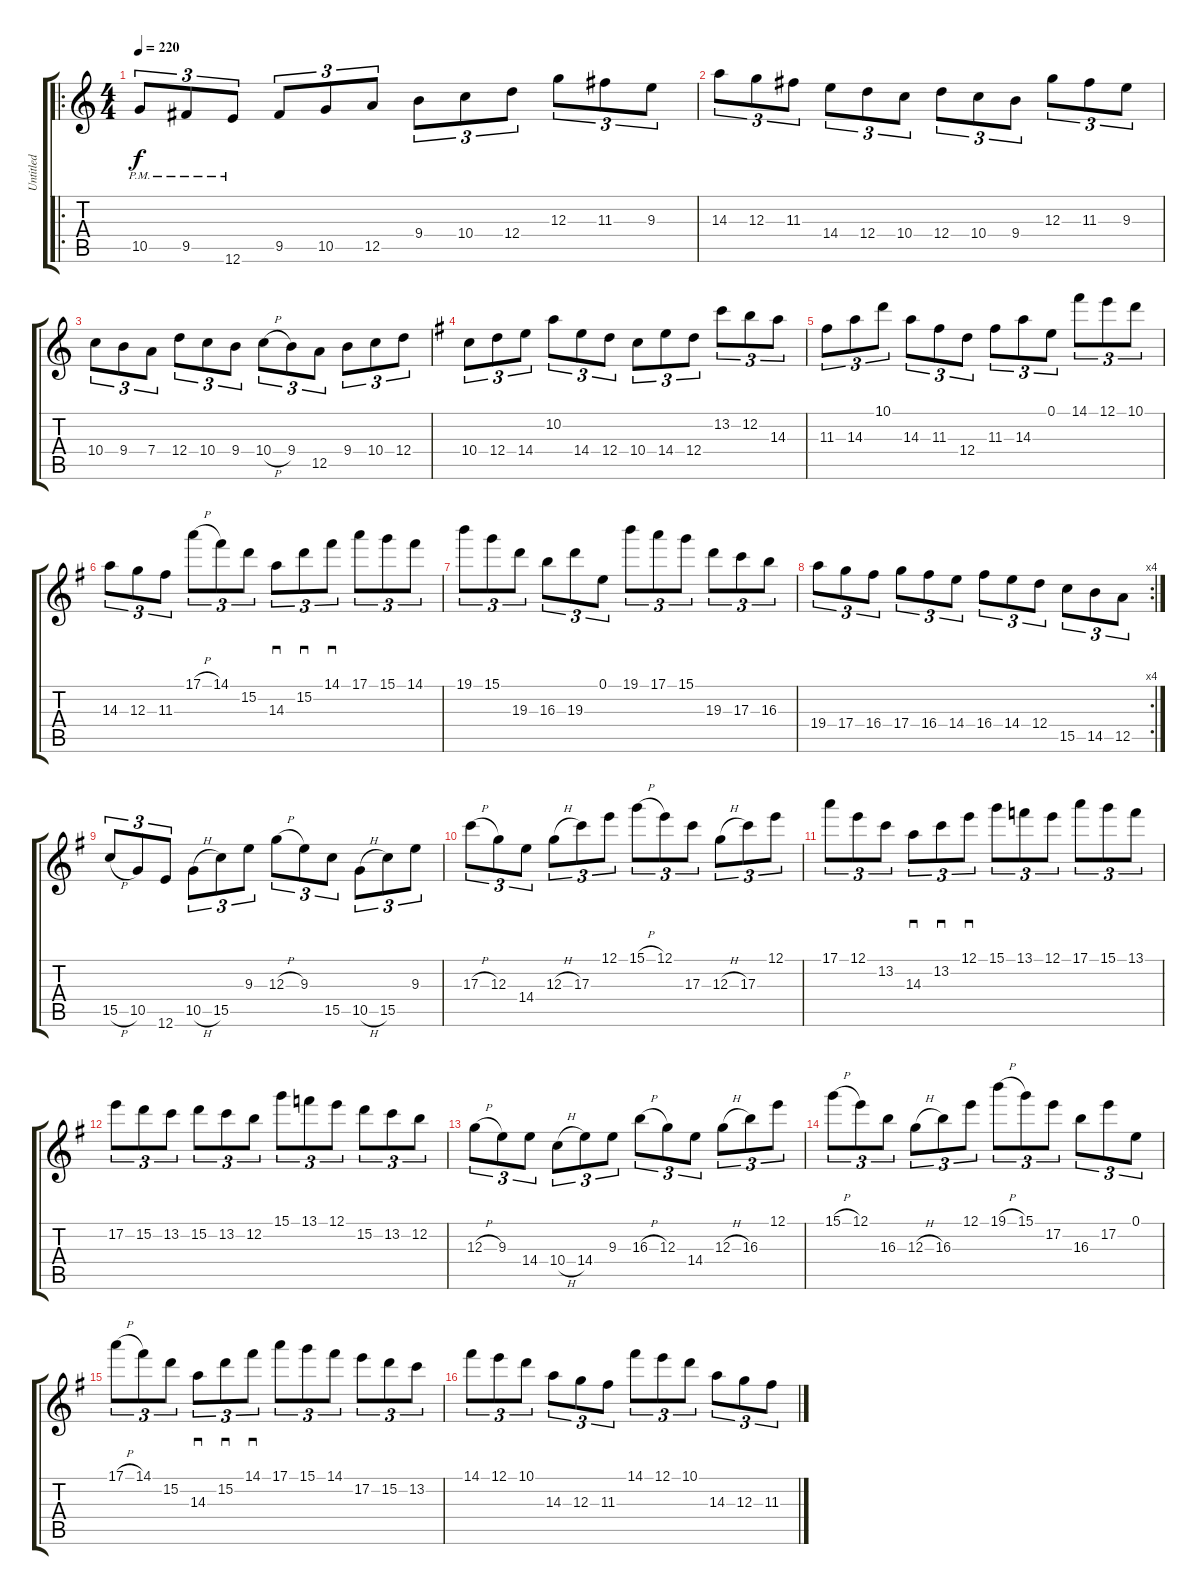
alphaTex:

\track ("Untitled" "Untitled") {instrument overdrivenguitar}
\staff {score tabs}
\tuning (E4 B3 G3 D3 A2 E2) {hide}
\ro
\ts (4 4)
\tempo 220
\clef g2
\ks c
10.5{pm}.8{tu (3 2) dy f instrument overdrivenguitar} 9.5{pm}.8{tu (3 2)} 12.6{pm}.8{tu (3 2)} 9.5.8{tu (3 2)} 10.5.8{tu (3 2)} 12.5.8{tu (3 2)} 9.4.8{tu (3 2)} 10.4.8{tu (3 2)} 12.4.8{tu (3 2)} 12.3.8{tu (3 2)} 11.3.8{tu (3 2)} 9.3.8{tu (3 2)} |
14.3.8{tu (3 2)} 12.3.8{tu (3 2)} 11.3.8{tu (3 2)} 14.4.8{tu (3 2)} 12.4.8{tu (3 2)} 10.4.8{tu (3 2)} 12.4.8{tu (3 2)} 10.4.8{tu (3 2)} 9.4.8{tu (3 2)} 12.3.8{tu (3 2)} 11.3.8{tu (3 2)} 9.3.8{tu (3 2)} |
10.4.8{tu (3 2)} 9.4.8{tu (3 2)} 7.4.8{tu (3 2)} 12.4.8{tu (3 2)} 10.4.8{tu (3 2)} 9.4.8{tu (3 2)} 10.4{h}.8{tu (3 2)} 9.4.8{tu (3 2)} 12.5.8{tu (3 2)} 9.4.8{tu (3 2)} 10.4.8{tu (3 2)} 12.4.8{tu (3 2)} |
\ks g
10.4.8{tu (3 2)} 12.4.8{tu (3 2)} 14.4.8{tu (3 2)} 10.2.8{tu (3 2)} 14.4.8{tu (3 2)} 12.4.8{tu (3 2)} 10.4.8{tu (3 2)} 14.4.8{tu (3 2)} 12.4.8{tu (3 2)} 13.2.8{tu (3 2)} 12.2.8{tu (3 2)} 14.3.8{tu (3 2)} |
11.3.8{tu (3 2)} 14.3.8{tu (3 2)} 10.1.8{tu (3 2)} 14.3.8{tu (3 2)} 11.3.8{tu (3 2)} 12.4.8{tu (3 2)} 11.3.8{tu (3 2)} 14.3.8{tu (3 2)} 0.1.8{tu (3 2)} 14.1.8{tu (3 2)} 12.1.8{tu (3 2)} 10.1.8{tu (3 2)} |
14.3.8{tu (3 2)} 12.3.8{tu (3 2)} 11.3.8{tu (3 2)} 17.1{h}.8{tu (3 2)} 14.1.8{tu (3 2)} 15.2.8{tu (3 2)} 14.3.8{sd tu (3 2)} 15.2.8{sd tu (3 2)} 14.1.8{sd tu (3 2)} 17.1.8{tu (3 2)} 15.1.8{tu (3 2)} 14.1.8{tu (3 2)} |
19.1.8{tu (3 2)} 15.1.8{tu (3 2)} 19.3.8{tu (3 2)} 16.3.8{tu (3 2)} 19.3.8{tu (3 2)} 0.1.8{tu (3 2)} 19.1.8{tu (3 2)} 17.1.8{tu (3 2)} 15.1.8{tu (3 2)} 19.3.8{tu (3 2)} 17.3.8{tu (3 2)} 16.3.8{tu (3 2)} |
\rc 4
19.4.8{tu (3 2)} 17.4.8{tu (3 2)} 16.4.8{tu (3 2)} 17.4.8{tu (3 2)} 16.4.8{tu (3 2)} 14.4.8{tu (3 2)} 16.4.8{tu (3 2)} 14.4.8{tu (3 2)} 12.4.8{tu (3 2)} 15.5.8{tu (3 2)} 14.5.8{tu (3 2)} 12.5.8{tu (3 2)} |
15.5{h}.8{tu (3 2)} 10.5.8{tu (3 2)} 12.6.8{tu (3 2)} 10.5{h}.8{tu (3 2)} 15.5.8{tu (3 2)} 9.3.8{tu (3 2)} 12.3{h}.8{tu (3 2)} 9.3.8{tu (3 2)} 15.5.8{tu (3 2)} 10.5{h}.8{tu (3 2)} 15.5.8{tu (3 2)} 9.3.8{tu (3 2)} |
17.3{h}.8{tu (3 2)} 12.3.8{tu (3 2)} 14.4.8{tu (3 2)} 12.3{h}.8{tu (3 2)} 17.3.8{tu (3 2)} 12.1.8{tu (3 2)} 15.1{h}.8{tu (3 2)} 12.1.8{tu (3 2)} 17.3.8{tu (3 2)} 12.3{h}.8{tu (3 2)} 17.3.8{tu (3 2)} 12.1.8{tu (3 2)} |
17.1.8{tu (3 2)} 12.1.8{tu (3 2)} 13.2.8{tu (3 2)} 14.3.8{sd tu (3 2)} 13.2.8{sd tu (3 2)} 12.1.8{sd tu (3 2)} 15.1.8{tu (3 2)} 13.1.8{tu (3 2)} 12.1.8{tu (3 2)} 17.1.8{tu (3 2)} 15.1.8{tu (3 2)} 13.1.8{tu (3 2)} |
17.2.8{tu (3 2)} 15.2.8{tu (3 2)} 13.2.8{tu (3 2)} 15.2.8{tu (3 2)} 13.2.8{tu (3 2)} 12.2.8{tu (3 2)} 15.1.8{tu (3 2)} 13.1.8{tu (3 2)} 12.1.8{tu (3 2)} 15.2.8{tu (3 2)} 13.2.8{tu (3 2)} 12.2.8{tu (3 2)} |
12.3{h}.8{tu (3 2)} 9.3.8{tu (3 2)} 14.4.8{tu (3 2)} 10.4{h}.8{tu (3 2)} 14.4.8{tu (3 2)} 9.3.8{tu (3 2)} 16.3{h}.8{tu (3 2)} 12.3.8{tu (3 2)} 14.4.8{tu (3 2)} 12.3{h}.8{tu (3 2)} 16.3.8{tu (3 2)} 12.1.8{tu (3 2)} |
15.1{h}.8{tu (3 2)} 12.1.8{tu (3 2)} 16.3.8{tu (3 2)} 12.3{h}.8{tu (3 2)} 16.3.8{tu (3 2)} 12.1.8{tu (3 2)} 19.1{h}.8{tu (3 2)} 15.1.8{tu (3 2)} 17.2.8{tu (3 2)} 16.3.8{tu (3 2)} 17.2.8{tu (3 2)} 0.1.8{tu (3 2)} |
17.1{h}.8{tu (3 2)} 14.1.8{tu (3 2)} 15.2.8{tu (3 2)} 14.3.8{sd tu (3 2)} 15.2.8{sd tu (3 2)} 14.1.8{sd tu (3 2)} 17.1.8{tu (3 2)} 15.1.8{tu (3 2)} 14.1.8{tu (3 2)} 17.2.8{tu (3 2)} 15.2.8{tu (3 2)} 13.2.8{tu (3 2)} |
14.1.8{tu (3 2)} 12.1.8{tu (3 2)} 10.1.8{tu (3 2)} 14.3.8{tu (3 2)} 12.3.8{tu (3 2)} 11.3.8{tu (3 2)} 14.1.8{tu (3 2)} 12.1.8{tu (3 2)} 10.1.8{tu (3 2)} 14.3.8{tu (3 2)} 12.3.8{tu (3 2)} 11.3.8{tu (3 2)}
